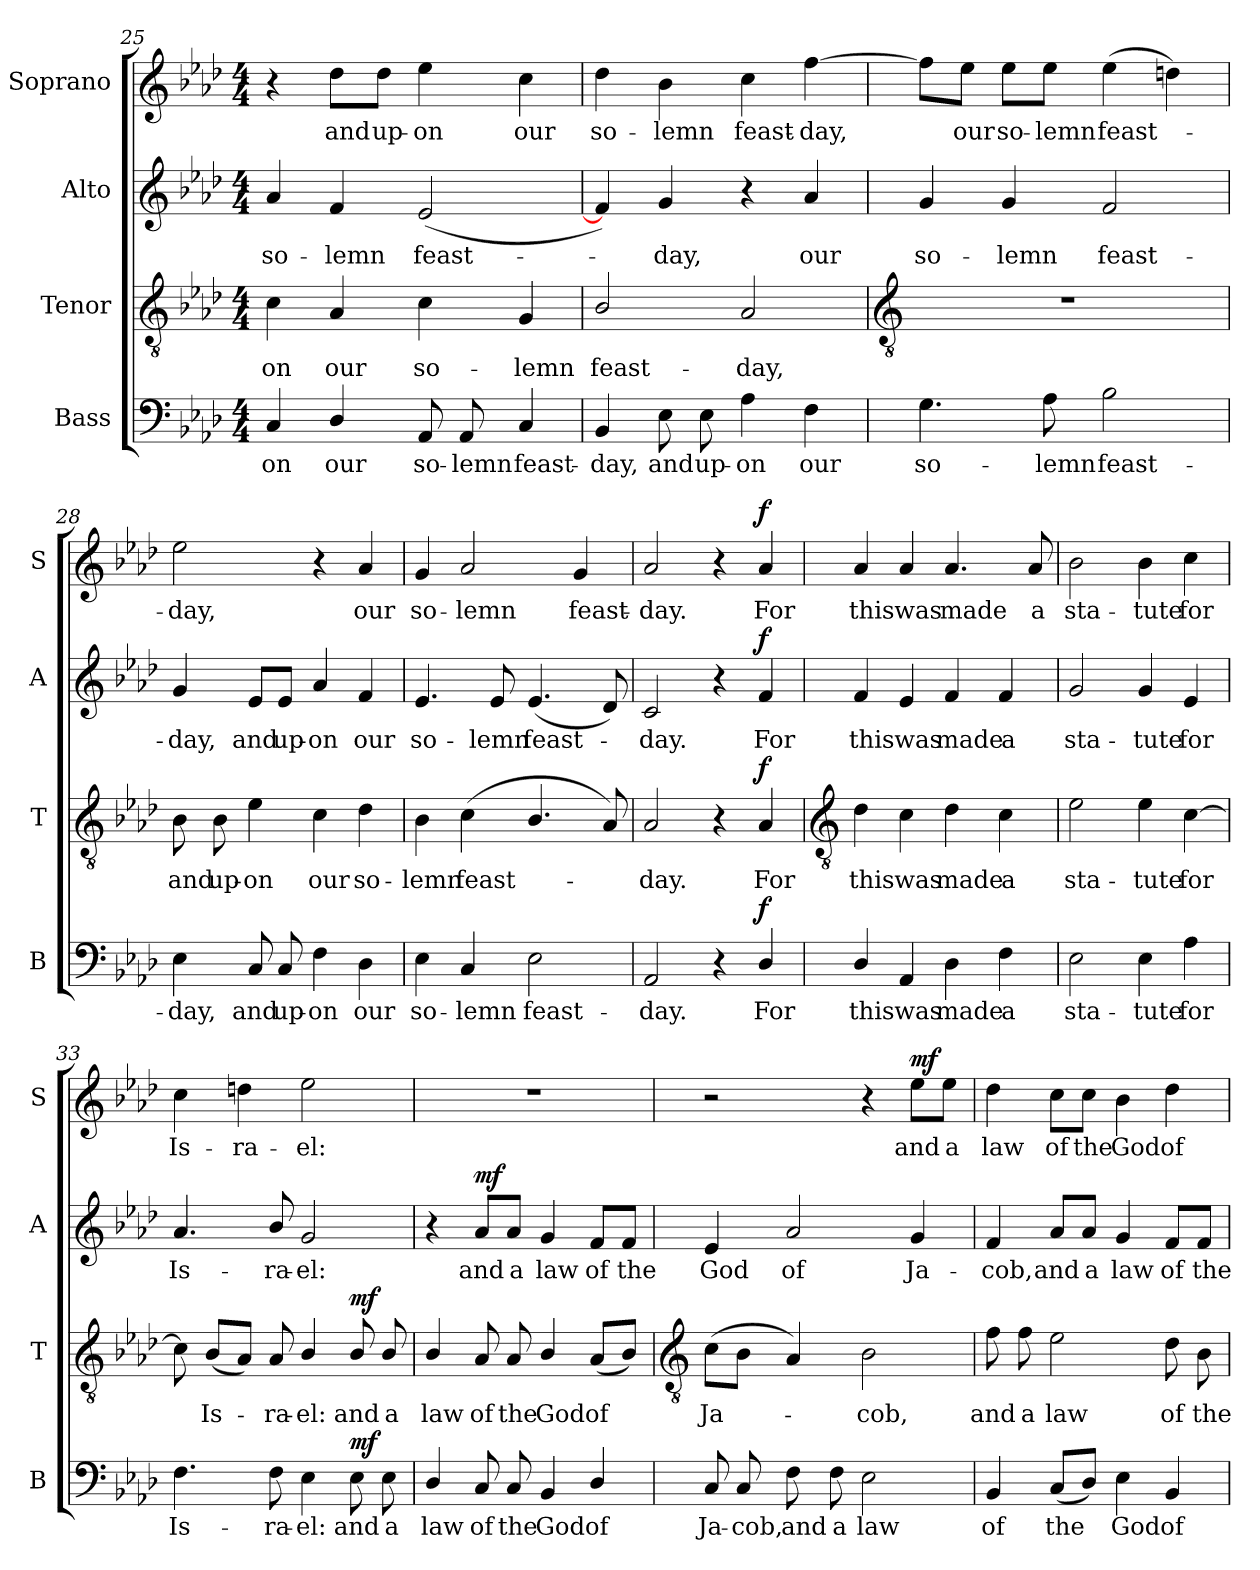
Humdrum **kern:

**kern	**text	**dynam	**kern	**text	**dynam	**kern	**text	**dynam	**kern	**text	**dynam
*part4	*part4	*part4	*part3	*part3	*part3	*part2	*part2	*part2	*part1	*part1	*part1
*staff4	*staff4	*staff4	*staff3	*staff3	*staff3	*staff2	*staff2	*staff2	*staff1	*staff1	*staff1
*I"Bass	*	*	*I"Tenor	*	*	*I"Alto	*	*	*I"Soprano	*	*
*I'B	*	*	*I'T	*	*	*I'A	*	*	*I'S	*	*
*clefF4	*	*	*clefGv2	*	*	*clefG2	*	*	*clefG2	*	*
*k[b-e-a-d-]	*	*	*k[b-e-a-d-]	*	*	*k[b-e-a-d-]	*	*	*k[b-e-a-d-]	*	*
*A-:	*	*	*A-:	*	*	*A-:	*	*	*A-:	*	*
*M4/4	*	*	*M4/4	*	*	*M4/4	*	*	*M4/4	*	*
=25	=25	=25	=25	=25	=25	=25	=25	=25	=25	=25	=25
!	!LO:LY:b	!	!	!LO:LY:b	!	!	!LO:LY:b	!	!	!	!
4C	-on	.	4c	-on	.	4a-	so-	.	4r	.	.
!	!LO:LY:b	!	!	!LO:LY:b	!	!	!LO:LY:b	!	!	!LO:LY:b	!
4D-/	our	.	4A-	our	.	4f	-lemn	.	8dd-\L	and	.
!	!	!	!	!	!	!	!	!	!	!LO:LY:b	!
.	.	.	.	.	.	.	.	.	8dd-\J	up-	.
!	!LO:LY:b	!	!	!LO:LY:b	!	!	!LO:LY:b	!	!	!LO:LY:b	!
8AA-	so-	.	4c	so-	.	(<2e-	feast-	.	4ee-	-on	.
!	!LO:LY:b	!	!	!	!	!	!	!	!	!	!
8AA-	-lemn	.	.	.	.	.	.	.	.	.	.
!	!LO:LY:b	!	!	!LO:LY:b	!	!	!	!	!	!LO:LY:b	!
4C	feast-	.	4G	-lemn	.	.	.	.	4cc	our	.
=26	=26	=26	=26	=26	=26	=26	=26	=26	=26	=26	=26
!	!LO:LY:b	!	!	!LO:LY:b	!	!	!	!	!	!LO:LY:b	!
4BB-	-day,	.	2B-/	feast-	.	4f])	.	.	4dd-	so-	.
!	!LO:LY:b	!	!	!	!	!	!LO:LY:b	!	!	!LO:LY:b	!
8E-	and	.	.	.	.	4g	day,	.	4b-	-lemn	.
!	!LO:LY:b	!	!	!	!	!	!	!	!	!	!
8E-	up-	.	.	.	.	.	.	.	.	.	.
!	!LO:LY:b	!	!	!LO:LY:b	!	!	!	!	!	!LO:LY:b	!
4A-	-on	.	2A-	-day,	.	4r	.	.	4cc	feast-	.
!	!LO:LY:b	!	!	!	!	!	!LO:LY:b	!	!	!LO:LY:b	!
4F	our	.	.	.	.	4a-	our	.	[4ff	-day,	.
!!LO:LB:g=z
=27	=27	=27	=27	=27	=27	=27	=27	=27	=27	=27	=27
*	*	*	*clefGv2	*	*	*	*	*	*	*	*
!	!LO:LY:b	!	!	!	!	!	!LO:LY:b	!	!	!	!
4.G	so-	.	1r	.	.	4g	so-	.	8ff\L]	.	.
!	!	!	!	!	!	!	!	!	!	!LO:LY:b	!
.	.	.	.	.	.	.	.	.	8ee-\J	our	.
!	!	!	!	!	!	!	!LO:LY:b	!	!	!LO:LY:b	!
.	.	.	.	.	.	4g	-lemn	.	8ee-\L	so-	.
!	!LO:LY:b	!	!	!	!	!	!	!	!	!LO:LY:b	!
8A-	-lemn	.	.	.	.	.	.	.	8ee-\J	-lemn	.
!	!LO:LY:b	!	!	!	!	!	!LO:LY:b	!	!	!LO:LY:b	!
2B-	feast-	.	.	.	.	2f	feast-	.	(>4ee-	feast-	.
.	.	.	.	.	.	.	.	.	4ddn)	.	.
=28	=28	=28	=28	=28	=28	=28	=28	=28	=28	=28	=28
!	!LO:LY:b	!	!	!LO:LY:b	!	!	!LO:LY:b	!	!	!LO:LY:b	!
4E-	-day,	.	8B-	and	.	4g	-day,	.	2ee-	day,	.
!	!	!	!	!LO:LY:b	!	!	!	!	!	!	!
.	.	.	8B-	up-	.	.	.	.	.	.	.
!	!LO:LY:b	!	!	!LO:LY:b	!	!	!LO:LY:b	!	!	!	!
8C	and	.	4e-	-on	.	8e-/L	and	.	.	.	.
!	!LO:LY:b	!	!	!	!	!	!LO:LY:b	!	!	!	!
8C	up-	.	.	.	.	8e-/J	up-	.	.	.	.
!	!LO:LY:b	!	!	!LO:LY:b	!	!	!LO:LY:b	!	!	!	!
4F	-on	.	4c	our	.	4a-	-on	.	4r	.	.
!	!LO:LY:b	!	!	!LO:LY:b	!	!	!LO:LY:b	!	!	!LO:LY:b	!
4D-	our	.	4d-	so-	.	4f	our	.	4a-	our	.
=29	=29	=29	=29	=29	=29	=29	=29	=29	=29	=29	=29
!	!LO:LY:b	!	!	!LO:LY:b	!	!	!LO:LY:b	!	!	!LO:LY:b	!
4E-	so-	.	4B-	-lemn	.	4.e-	so-	.	4g	so-	.
!	!LO:LY:b	!	!	!LO:LY:b	!	!	!	!	!	!LO:LY:b	!
4C	-lemn	.	(<4c	feast-	.	.	.	.	2a-	-lemn	.
!	!	!	!	!	!	!	!LO:LY:b	!	!	!	!
.	.	.	.	.	.	8e-	-lemn	.	.	.	.
!	!LO:LY:b	!	!	!	!	!	!LO:LY:b	!	!	!	!
2E-	feast-	.	4.B-/	.	.	(<4.e-	feast-	.	.	.	.
!	!	!	!	!	!	!	!	!	!	!LO:LY:b	!
.	.	.	.	.	.	.	.	.	4g	feast-	.
.	.	.	8A-)	.	.	8d-)	.	.	.	.	.
=30	=30	=30	=30	=30	=30	=30	=30	=30	=30	=30	=30
!	!LO:LY:b	!	!	!LO:LY:b	!	!	!LO:LY:b	!	!	!LO:LY:b	!
2AA-	-day.	.	2A-	day.	.	2c	day.	.	2a-	-day.	.
4r	.	.	4r	.	.	4r	.	.	4r	.	.
!	!LO:LY:b	!LO:DY:b	!	!LO:LY:b	!LO:DY:b	!	!LO:LY:b	!LO:DY:b	!	!LO:LY:b	!LO:DY:b
4D-/	For	f	4A-	For	f	4f	For	f	4a-	For	f
!!LO:LB:g=z
=31	=31	=31	=31	=31	=31	=31	=31	=31	=31	=31	=31
*	*	*	*clefGv2	*	*	*	*	*	*	*	*
!	!LO:LY:b	!	!	!LO:LY:b	!	!	!LO:LY:b	!	!	!LO:LY:b	!
4D-/	this	.	4d-	this	.	4f	this	.	4a-	this	.
!	!LO:LY:b	!	!	!LO:LY:b	!	!	!LO:LY:b	!	!	!LO:LY:b	!
4AA-	was	.	4c	was	.	4e-	was	.	4a-	was	.
!	!LO:LY:b	!	!	!LO:LY:b	!	!	!LO:LY:b	!	!	!LO:LY:b	!
4D-	made	.	4d-	made	.	4f	made	.	4.a-	made	.
!	!LO:LY:b	!	!	!LO:LY:b	!	!	!LO:LY:b	!	!	!	!
4F	a	.	4c	a	.	4f	a	.	.	.	.
!	!	!	!	!	!	!	!	!	!	!LO:LY:b	!
.	.	.	.	.	.	.	.	.	8a-	a	.
=32	=32	=32	=32	=32	=32	=32	=32	=32	=32	=32	=32
!	!LO:LY:b	!	!	!LO:LY:b	!	!	!LO:LY:b	!	!	!LO:LY:b	!
2E-	sta-	.	2e-	sta-	.	2g	sta-	.	2b-	sta-	.
!	!LO:LY:b	!	!	!LO:LY:b	!	!	!LO:LY:b	!	!	!LO:LY:b	!
4E-	-tute	.	4e-	-tute	.	4g	-tute	.	4b-	-tute	.
!	!LO:LY:b	!	!	!LO:LY:b	!	!	!LO:LY:b	!	!	!LO:LY:b	!
4A-	for	.	[4c	for	.	4e-	for	.	4cc	for	.
=33	=33	=33	=33	=33	=33	=33	=33	=33	=33	=33	=33
!	!LO:LY:b	!	!	!	!	!	!LO:LY:b	!	!	!LO:LY:b	!
4.F	Is-	.	8c]	.	.	4.a-	Is-	.	4cc	Is-	.
!	!	!	!	!LO:LY:b	!	!	!	!	!	!	!
.	.	.	(<8B-L	Is-	.	.	.	.	.	.	.
!	!	!	!	!	!	!	!	!	!	!LO:LY:b	!
.	.	.	8A-J)	.	.	.	.	.	4ddn	-ra-	.
!	!LO:LY:b	!	!	!LO:LY:b	!	!	!LO:LY:b	!	!	!	!
8F	-ra-	.	8A-	ra-	.	8b-/	-ra-	.	.	.	.
!	!LO:LY:b	!	!	!LO:LY:b	!	!	!LO:LY:b	!	!	!LO:LY:b	!
4E-	-el:	.	4B-/	-el:	.	2g	-el:	.	2ee-	-el:	.
!	!LO:LY:b	!LO:DY:b	!	!LO:LY:b	!LO:DY:b	!	!	!	!	!	!
8E-	and	mf	8B-/	and	mf	.	.	.	.	.	.
!	!LO:LY:b	!	!	!LO:LY:b	!	!	!	!	!	!	!
8E-	a	.	8B-/	a	.	.	.	.	.	.	.
=34	=34	=34	=34	=34	=34	=34	=34	=34	=34	=34	=34
!	!LO:LY:b	!	!	!LO:LY:b	!	!	!	!	!	!	!
4D-/	law	.	4B-/	law	.	4r	.	.	1r	.	.
!	!LO:LY:b	!	!	!LO:LY:b	!	!	!LO:LY:b	!LO:DY:b	!	!	!
8C	of	.	8A-	of	.	8a-/L	and	mf	.	.	.
!	!LO:LY:b	!	!	!LO:LY:b	!	!	!LO:LY:b	!	!	!	!
8C	the	.	8A-	the	.	8a-/J	a	.	.	.	.
!	!LO:LY:b	!	!	!LO:LY:b	!	!	!LO:LY:b	!	!	!	!
4BB-	God	.	4B-/	God	.	4g	law	.	.	.	.
!	!LO:LY:b	!	!	!LO:LY:b	!	!	!LO:LY:b	!	!	!	!
4D-/	of	.	(<8A-L	of	.	8f/L	of	.	.	.	.
!	!	!	!	!	!	!	!LO:LY:b	!	!	!	!
.	.	.	8B-J)	.	.	8f/J	the	.	.	.	.
!!LO:LB:g=z
=35	=35	=35	=35	=35	=35	=35	=35	=35	=35	=35	=35
*	*	*	*clefGv2	*	*	*	*	*	*	*	*
!	!LO:LY:b	!	!	!LO:LY:b	!	!	!LO:LY:b	!	!	!	!
8C	Ja-	.	(>8cL	Ja-	.	4e-	God	.	2r	.	.
!	!LO:LY:b	!	!	!	!	!	!	!	!	!	!
8C	-cob,	.	8B-J	.	.	.	.	.	.	.	.
!	!LO:LY:b	!	!	!	!	!	!LO:LY:b	!	!	!	!
8F	and	.	4A-)	.	.	2a-	of	.	.	.	.
!	!LO:LY:b	!	!	!	!	!	!	!	!	!	!
8F	a	.	.	.	.	.	.	.	.	.	.
!	!LO:LY:b	!	!	!LO:LY:b	!	!	!	!	!	!	!
2E-	law	.	2B-	cob,	.	.	.	.	4r	.	.
!	!	!	!	!	!	!	!LO:LY:b	!	!	!LO:LY:b	!LO:DY:b
.	.	.	.	.	.	4g	Ja-	.	8ee-\L	and	mf
!	!	!	!	!	!	!	!	!	!	!LO:LY:b	!
.	.	.	.	.	.	.	.	.	8ee-\J	a	.
=36	=36	=36	=36	=36	=36	=36	=36	=36	=36	=36	=36
!	!LO:LY:b	!	!	!LO:LY:b	!	!	!LO:LY:b	!	!	!LO:LY:b	!
4BB-	of	.	8f	and	.	4f	-cob,	.	4dd-	law	.
!	!	!	!	!LO:LY:b	!	!	!	!	!	!	!
.	.	.	8f	a	.	.	.	.	.	.	.
!	!LO:LY:b	!	!	!LO:LY:b	!	!	!LO:LY:b	!	!	!LO:LY:b	!
(<8CL	the	.	2e-	law	.	8a-/L	and	.	8cc\L	of	.
!	!	!	!	!	!	!	!LO:LY:b	!	!	!LO:LY:b	!
8D-J)	.	.	.	.	.	8a-/J	a	.	8cc\J	the	.
!	!LO:LY:b	!	!	!	!	!	!LO:LY:b	!	!	!LO:LY:b	!
4E-	God	.	.	.	.	4g	law	.	4b-	God	.
!	!LO:LY:b	!	!	!LO:LY:b	!	!	!LO:LY:b	!	!	!LO:LY:b	!
4BB-	of	.	8d-	of	.	8f/L	of	.	4dd-	of	.
!	!	!	!	!LO:LY:b	!	!	!LO:LY:b	!	!	!	!
.	.	.	8B-	the	.	8f/J	the	.	.	.	.
=	=	=	=	=	=	=	=	=	=	=	=
*-	*-	*-	*-	*-	*-	*-	*-	*-	*-	*-	*-
